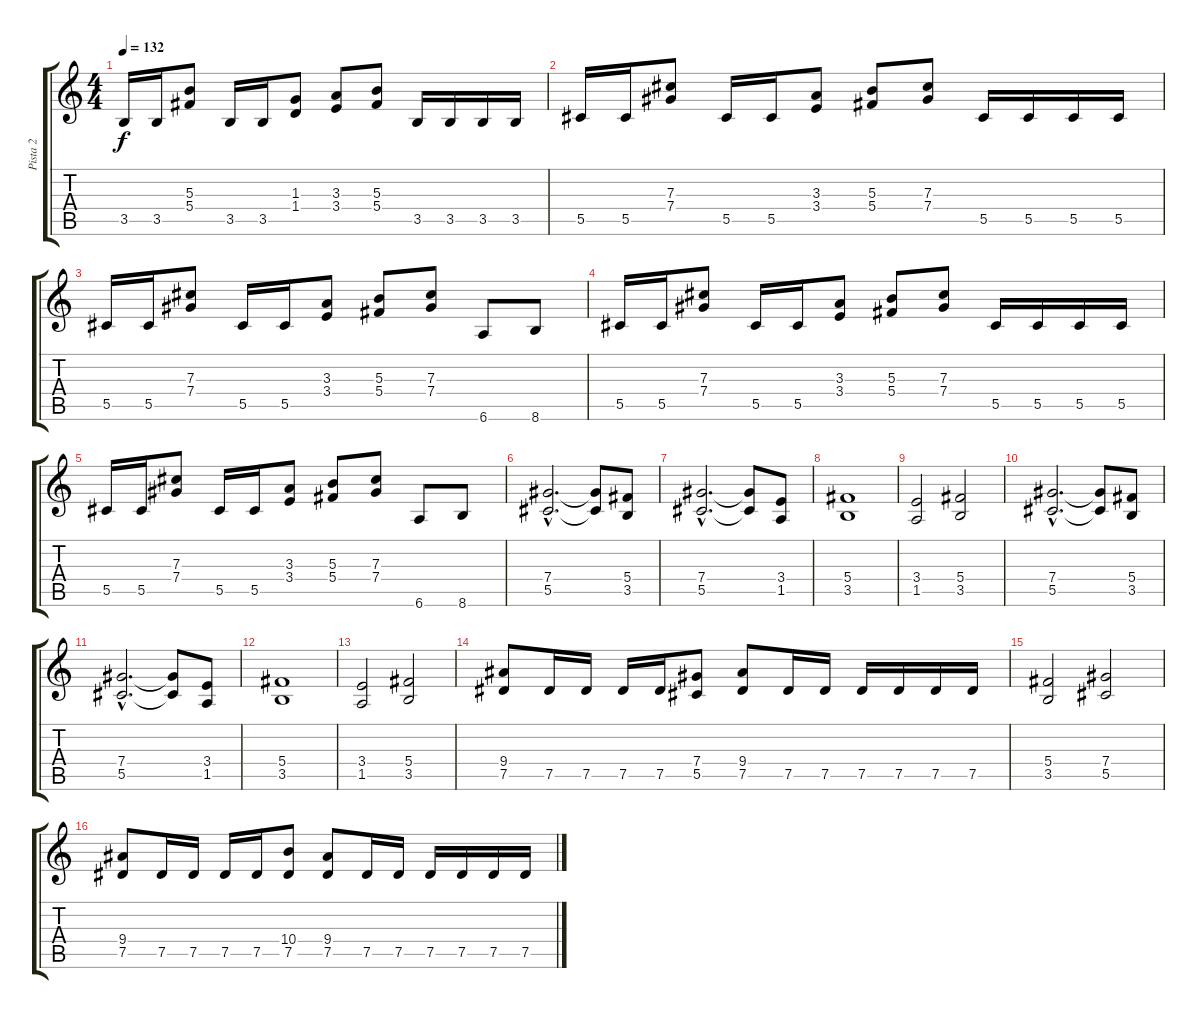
\track ("Pista 2" "Pista 2") {instrument distortionguitar}
\staff {score tabs}
\tuning (Eb4 Bb3 Gb3 Db3 Ab2 Eb2) {hide}
\ts (4 4)
\tempo 132
\clef g2
\ks c
3.5.16{dy f} 3.5.16 (5.3 5.4).8 3.5.16 3.5.16 (1.3 1.4).8 (3.3 3.4).8 (5.3 5.4).8 3.5.16 3.5.16 3.5.16 3.5.16 |
5.5.16 5.5.16 (7.3 7.4).8 5.5.16 5.5.16 (3.3 3.4).8 (5.3 5.4).8 (7.3 7.4).8 5.5.16 5.5.16 5.5.16 5.5.16 |
5.5.16 5.5.16 (7.3 7.4).8 5.5.16 5.5.16 (3.3 3.4).8 (5.3 5.4).8 (7.3 7.4).8 6.6.8 8.6.8 |
5.5.16 5.5.16 (7.3 7.4).8 5.5.16 5.5.16 (3.3 3.4).8 (5.3 5.4).8 (7.3 7.4).8 5.5.16 5.5.16 5.5.16 5.5.16 |
5.5.16 5.5.16 (7.3 7.4).8 5.5.16 5.5.16 (3.3 3.4).8 (5.3 5.4).8 (7.3 7.4).8 6.6.8 8.6.8 |
(7.4{hac} 5.5{hac}).2{d} (7.4{t} 5.5{t}).8 (5.4 3.5).8 |
(7.4{hac} 5.5{hac}).2{d} (7.4{t} 5.5{t}).8 (3.4 1.5).8 |
(5.4 3.5).1 |
(3.4 1.5).2 (5.4 3.5).2 |
(7.4{hac} 5.5{hac}).2{d} (7.4{t} 5.5{t}).8 (5.4 3.5).8 |
(7.4{hac} 5.5{hac}).2{d} (7.4{t} 5.5{t}).8 (3.4 1.5).8 |
(5.4 3.5).1 |
(3.4 1.5).2 (5.4 3.5).2 |
(9.4 7.5).8 7.5.16 7.5.16 7.5.16 7.5.16 (7.4 5.5).8 (9.4 7.5).8 7.5.16 7.5.16 7.5.16 7.5.16 7.5.16 7.5.16 |
(5.4 3.5).2 (7.4 5.5).2 |
(9.4 7.5).8 7.5.16 7.5.16 7.5.16 7.5.16 (10.4 7.5).8 (9.4 7.5).8 7.5.16 7.5.16 7.5.16 7.5.16 7.5.16 7.5.16
